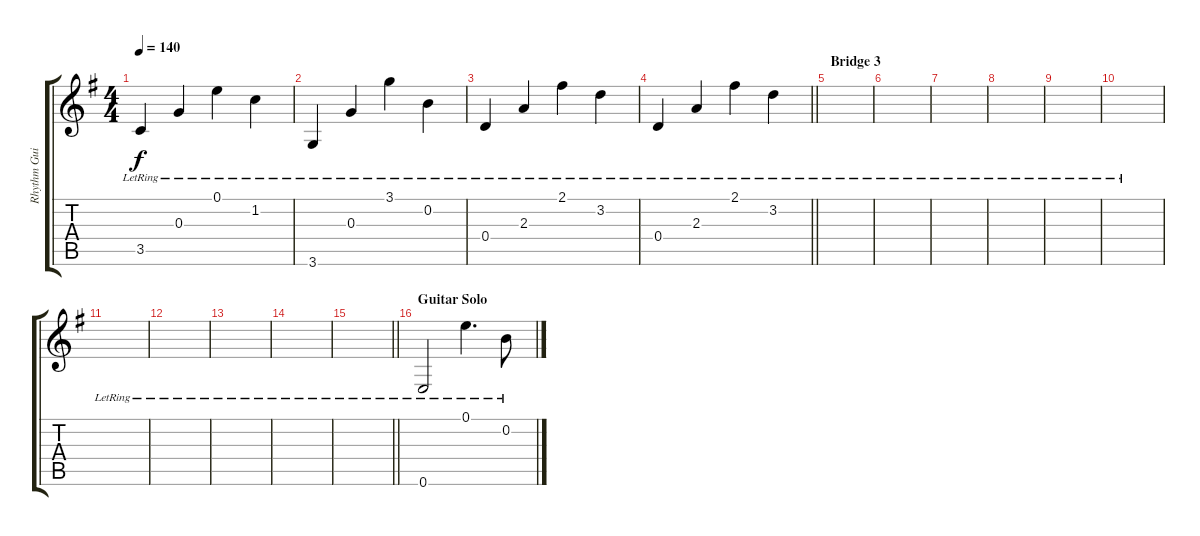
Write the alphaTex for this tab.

\track ("Rhythm Guitar 3: Axel Rudi Pell" "Rhythm Gui") {instrument electricguitarclean}
\staff {score tabs}
\tuning (E4 B3 G3 D3 A2 E2) {hide}
\ts (4 4)
\tempo 140
\clef g2
\ks eminor
3.5{lr}.4{dy f} 0.3{lr}.4 0.1{lr}.4 1.2{lr}.4 |
3.6{lr}.4 0.3{lr}.4 3.1{lr}.4 0.2{lr}.4 |
0.4{lr}.4 2.3{lr}.4 2.1{lr}.4 3.2{lr}.4 |
\barLineRight lightlight
0.4{lr}.4 2.3{lr}.4 2.1{lr}.4 3.2{lr}.4 |
\section ("" "Bridge 3")
|
|
|
|
|
|
|
|
|
|
\barLineRight lightlight
|
\section ("" "Guitar Solo")
0.6{lr}.2 0.1{lr}.4{d} 0.2{lr}.8
